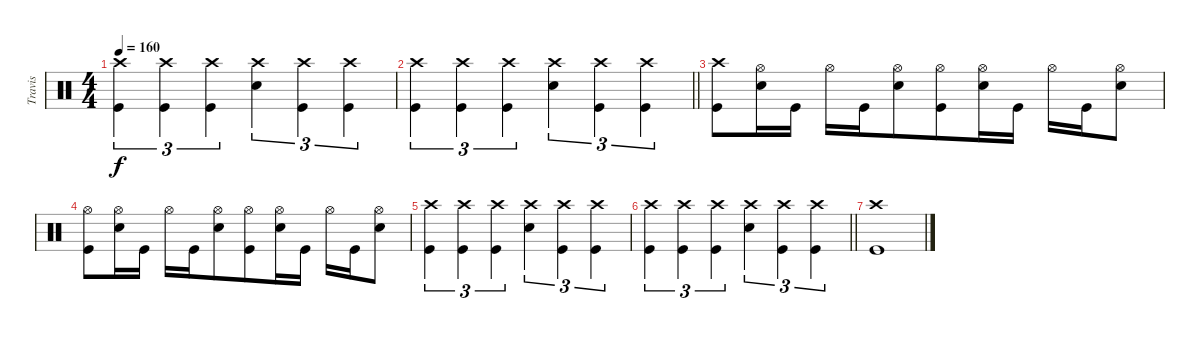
\track ("Travis" "Travis") {instrument percussion}
\staff {score}
\articulation defaults
\ts (4 4)
\tempo 160
\clef neutral
\ks c
("Kick (hit)" "Crash high (hit)").4{tu (3 2) dy f beam merge} ("Kick (hit)" "Crash high (hit)").4{tu (3 2) beam merge} ("Kick (hit)" "Crash high (hit)").4{tu (3 2)} ("Snare (hit) 2" "Crash high (hit)").4{tu (3 2) beam merge} ("Kick (hit)" "Crash high (hit)").4{tu (3 2)} ("Kick (hit)" "Crash high (hit)").4{tu (3 2)} |
\barLineRight lightlight
("Kick (hit)" "Crash high (hit)").4{tu (3 2) beam merge} ("Kick (hit)" "Crash high (hit)").4{tu (3 2) beam merge} ("Kick (hit)" "Crash high (hit)").4{tu (3 2)} ("Snare (hit) 2" "Crash high (hit)").4{tu (3 2) beam merge} ("Kick (hit)" "Crash high (hit)").4{tu (3 2)} ("Kick (hit)" "Crash high (hit)").4{tu (3 2)} |
("Crash high (hit)" "Kick (hit)").8 ("Hi-Hat (open)" "Snare (hit) 2").16{beam merge} "Kick (hit)".16 "Hi-Hat (open)".16 "Kick (hit)".16{beam merge} ("Hi-Hat (open)" "Snare (hit) 2").8{beam merge} ("Hi-Hat (open)" "Kick (hit)").8 ("Hi-Hat (open)" "Snare (hit) 2").16{beam merge} "Kick (hit)".16 "Hi-Hat (open)".16 "Kick (hit)".16{beam merge} ("Hi-Hat (open)" "Snare (hit) 2").8 |
("Hi-Hat (open)" "Kick (hit)").8 ("Hi-Hat (open)" "Snare (hit) 2").16{beam merge} "Kick (hit)".16 "Hi-Hat (open)".16 "Kick (hit)".16{beam merge} ("Hi-Hat (open)" "Snare (hit) 2").8{beam merge} ("Hi-Hat (open)" "Kick (hit)").8 ("Hi-Hat (open)" "Snare (hit) 2").16{beam merge} "Kick (hit)".16 "Hi-Hat (open)".16 "Kick (hit)".16{beam merge} ("Hi-Hat (open)" "Snare (hit) 2").8 |
("Kick (hit)" "Crash high (hit)").4{tu (3 2) beam merge} ("Kick (hit)" "Crash high (hit)").4{tu (3 2) beam merge} ("Kick (hit)" "Crash high (hit)").4{tu (3 2)} ("Snare (hit) 2" "Crash high (hit)").4{tu (3 2) beam merge} ("Kick (hit)" "Crash high (hit)").4{tu (3 2)} ("Kick (hit)" "Crash high (hit)").4{tu (3 2)} |
\barLineRight lightlight
("Kick (hit)" "Crash high (hit)").4{tu (3 2) beam merge} ("Kick (hit)" "Crash high (hit)").4{tu (3 2) beam merge} ("Kick (hit)" "Crash high (hit)").4{tu (3 2)} ("Snare (hit) 2" "Crash high (hit)").4{tu (3 2) beam merge} ("Kick (hit)" "Crash high (hit)").4{tu (3 2)} ("Kick (hit)" "Crash high (hit)").4{tu (3 2)} |
("Kick (hit)" "Crash high (hit)").1
